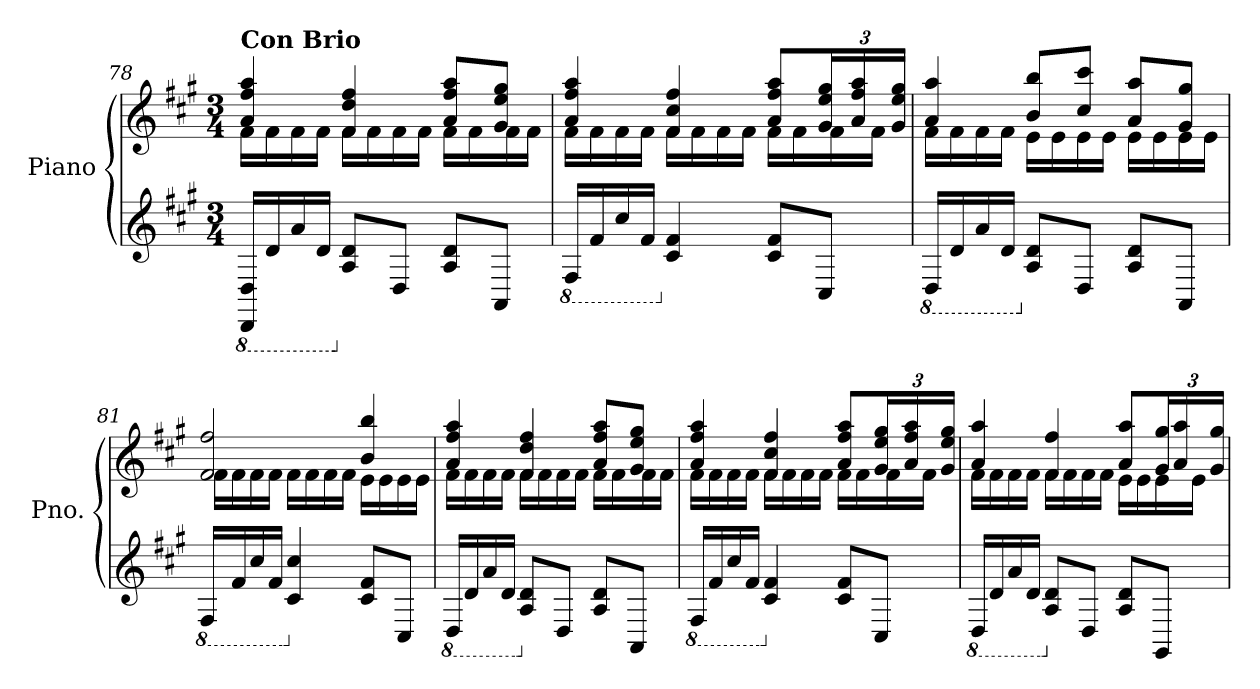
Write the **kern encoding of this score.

**kern	**kern
*part1	*part1
*staff2	*staff1
*I"Piano	*
*I'Pno.	*
!!LO:LB:g=z
*clefG2	*clefG2
*k[f#c#g#]	*k[f#c#g#]
*M3/4	*M3/4
*MM80	*MM80
*8ba	*
=78	=78
*	*^
!	!LO:TX:a:B:t=Con Brio	!
16DDD/ 16DD/LL	4a/ 4ff#/ 4aa/	16f#\LL
16D/	.	16f#\
16A/	.	16f#\
16D/JJ	.	16f#\JJ
*X8ba	*	*
8A/ 8d/L	4f#/ 4dd/ 4ff#/	16f#\LL
.	.	16f#\
8D/J	.	16f#\
.	.	16f#\JJ
8A/ 8d/L	8a/ 8ff#/ 8aa/L	16f#\LL
.	.	16f#\
8AA/J	8g#/ 8ee/ 8gg#/J	16f#\
.	.	16f#\JJ
=79	=79	=79
*8ba	*	*
16FF#/LL	4a/ 4ff#/ 4aa/	16f#\LL
16F#/	.	16f#\
16c#/	.	16f#\
16F#/JJ	.	16f#\JJ
*X8ba	*	*
4c#/ 4f#/	4f#/ 4cc#/ 4ff#/	16f#\LL
.	.	16f#\
.	.	16f#\
.	.	16f#\JJ
8c#/ 8f#/L	8a/ 8ff#/ 8aa/L	16f#\LL
.	.	16f#\
*	*Xbrackettup	*
8C#/J	24g#/ 24ee/ 24gg#/L	16f#\
.	24a/ 24ff#/ 24aa/	.
.	.	16f#\JJ
.	24g#/ 24ee/ 24gg#/JJ	.
=80	=80	=80
*8ba	*	*
16DD/LL	4a/ 4aa/	16f#\LL
16D/	.	16f#\
16A/	.	16f#\
16D/JJ	.	16f#\JJ
*X8ba	*	*
8A/ 8d/L	8b/ 8bb/L	16e\LL
.	.	16e\
8D/J	8cc#/ 8ccc#/J	16e\
.	.	16e\JJ
8A/ 8d/L	8a/ 8aa/L	16e\LL
.	.	16e\
8AA/J	8g#/ 8gg#/J	16e\
.	.	16e\JJ
!!LO:LB:g=z	!!
=81	=81	=81
*8ba	*	*
16FF#/LL	2f#/ 2ff#/	16f#\LL
16F#/	.	16f#\
16c#/	.	16f#\
16F#/JJ	.	16f#\JJ
*X8ba	*	*
4c#/ 4cc#/	.	16f#\LL
.	.	16f#\
.	.	16f#\
.	.	16f#\JJ
8c#/ 8f#/L	4b/ 4bb/	16e\LL
.	.	16e\
8C#/J	.	16e\
.	.	16e\JJ
=82	=82	=82
*8ba	*	*
16DD/LL	4a/ 4ff#/ 4aa/	16f#\LL
16D/	.	16f#\
16A/	.	16f#\
16D/JJ	.	16f#\JJ
*X8ba	*	*
8A/ 8d/L	4f#/ 4dd/ 4ff#/	16f#\LL
.	.	16f#\
8D/J	.	16f#\
.	.	16f#\JJ
8A/ 8d/L	8a/ 8ff#/ 8aa/L	16f#\LL
.	.	16f#\
8AA/J	8g#/ 8ee/ 8gg#/J	16f#\
.	.	16f#\JJ
=83	=83	=83
*8ba	*	*
16FF#/LL	4a/ 4ff#/ 4aa/	16f#\LL
16F#/	.	16f#\
16c#/	.	16f#\
16F#/JJ	.	16f#\JJ
*X8ba	*	*
4c#/ 4f#/	4f#/ 4cc#/ 4ff#/	16f#\LL
.	.	16f#\
.	.	16f#\
.	.	16f#\JJ
8c#/ 8f#/L	8a/ 8ff#/ 8aa/L	16f#\LL
.	.	16f#\
8C#/J	24g#/ 24ee/ 24gg#/L	16f#\
.	24a/ 24ff#/ 24aa/	.
.	.	16f#\JJ
.	24g#/ 24ee/ 24gg#/JJ	.
!!LO:LB:g=z	!!
=84	=84	=84
*8ba	*	*
16DD/LL	4a/ 4aa/	16f#\LL
16D/	.	16f#\
16A/	.	16f#\
16D/JJ	.	16f#\JJ
*X8ba	*	*
8A/ 8d/L	4f#/ 4ff#/	16f#\LL
.	.	16f#\
8D/J	.	16f#\
.	.	16f#\JJ
8A/ 8d/L	8a/ 8aa/L	16e\LL
.	.	16e\
8GG#/J	24g#/ 24gg#/L	16e\
.	24a/ 24aa/	.
.	.	16e\JJ
.	24g#/ 24gg#/JJ	.
*	*v	*v
=	=
*-	*-
